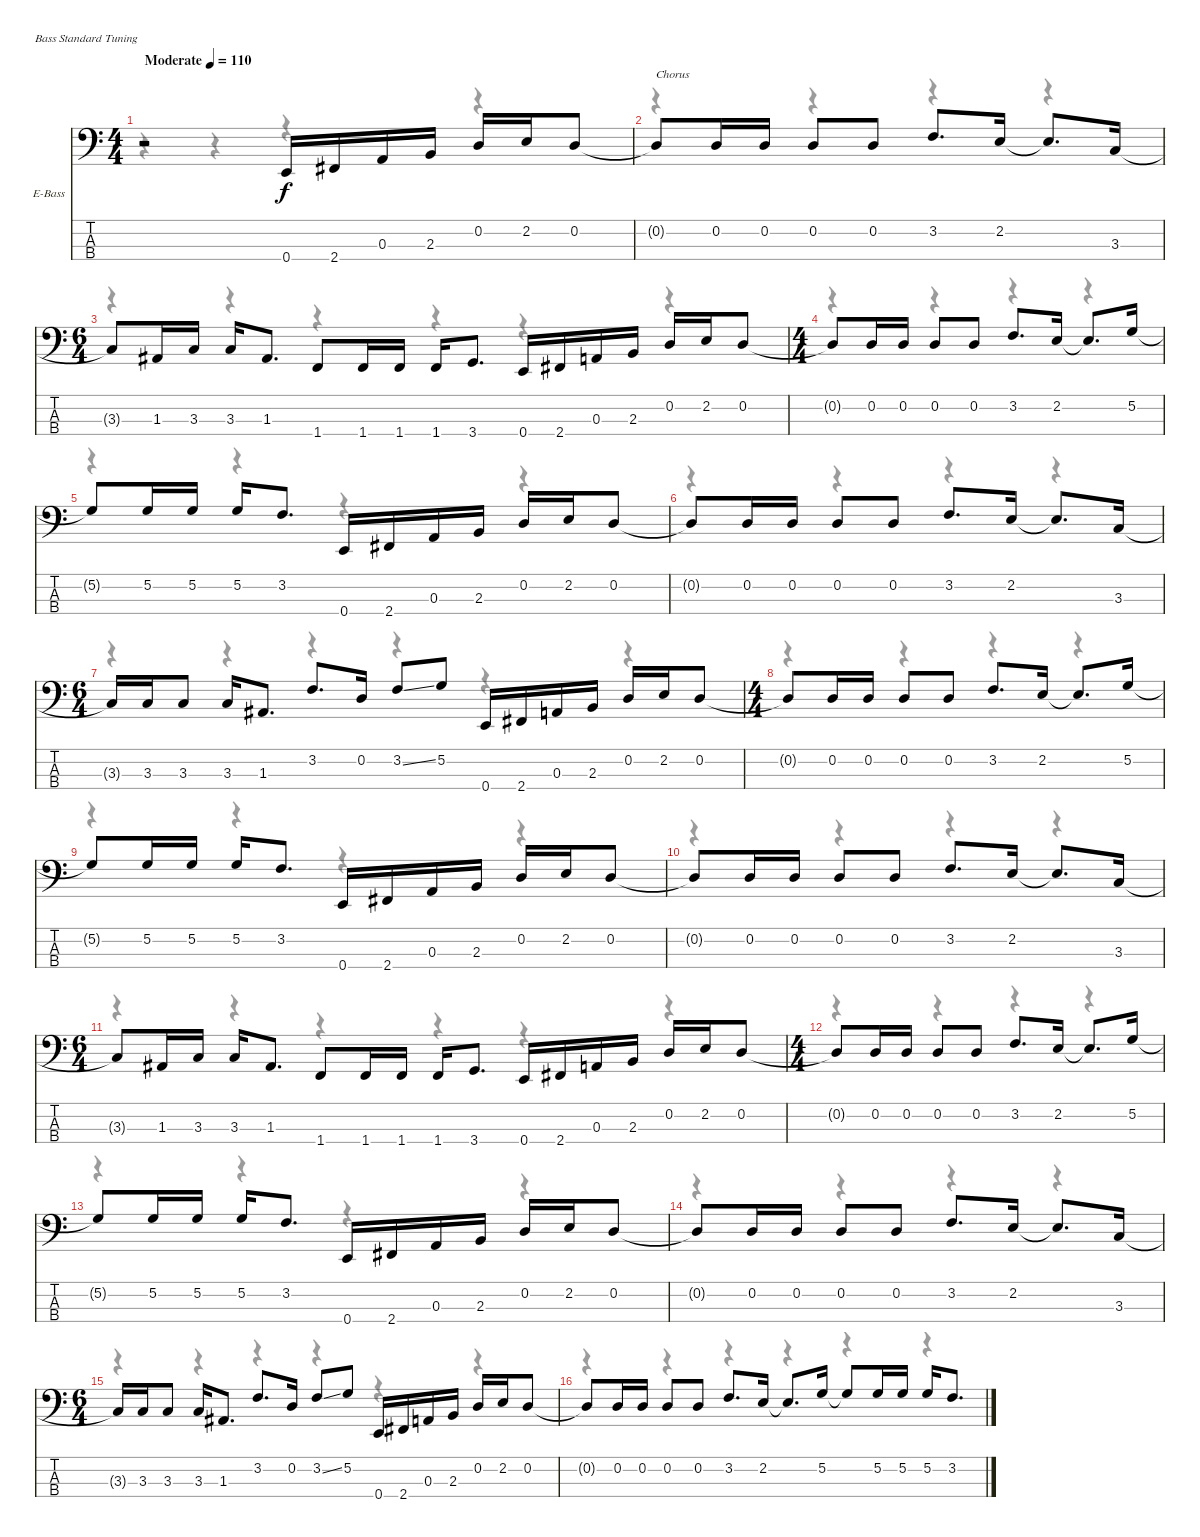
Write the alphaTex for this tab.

\bracketExtendMode nobrackets
\firstSystemTrackNameOrientation horizontal
\otherSystemsTrackNameOrientation horizontal
\track ("Bass" "E-Bass") {instrument electricbassfinger}
\staff {score tabs}
\tuning (G2 D2 A1 E1)
\voice
\ts (4 4)
\beaming (8 2 2 2 2)
\tempo (110 "Moderate")
\clef f4
\ks c
r.2{dy f instrument electricbassfinger} 0.4.16 2.4.16 0.3.16 2.3.16 0.2.16 2.2.16 0.2.8 |
0.2{t}.8{txt "Chorus"} 0.2.16 0.2.16 0.2.8 0.2.8 3.2.8{d} 2.2.16 2.2{t}.8{d} 3.3.16 |
\ts (6 4)
\beaming (8 2 2 2 2 2 2)
3.3{t}.8 1.3.16 3.3.16 3.3.16 1.3.8{d} 1.4.8 1.4.16 1.4.16 1.4.16 3.4.8{d} 0.4.16 2.4.16 0.3.16 2.3.16 0.2.16 2.2.16 0.2.8 |
\ts (4 4)
\beaming (8 2 2 2 2)
0.2{t}.8 0.2.16 0.2.16 0.2.8 0.2.8 3.2.8{d} 2.2.16 2.2{t}.8{d} 5.2.16 |
5.2{t}.8 5.2.16 5.2.16 5.2.16 3.2.8{d} 0.4.16 2.4.16 0.3.16 2.3.16 0.2.16 2.2.16 0.2.8 |
0.2{t}.8 0.2.16 0.2.16 0.2.8 0.2.8 3.2.8{d} 2.2.16 2.2{t}.8{d} 3.3.16 |
\ts (6 4)
\beaming (8 2 2 2 2 2 2)
3.3{t}.16 3.3.16 3.3.8 3.3.16 1.3.8{d} 3.2.8{d} 0.2.16 3.2{ss}.8 5.2.8 0.4.16 2.4.16 0.3.16 2.3.16 0.2.16 2.2.16 0.2.8 |
\ts (4 4)
\beaming (8 2 2 2 2)
0.2{t}.8 0.2.16 0.2.16 0.2.8 0.2.8 3.2.8{d} 2.2.16 2.2{t}.8{d} 5.2.16 |
5.2{t}.8 5.2.16 5.2.16 5.2.16 3.2.8{d} 0.4.16 2.4.16 0.3.16 2.3.16 0.2.16 2.2.16 0.2.8 |
0.2{t}.8 0.2.16 0.2.16 0.2.8 0.2.8 3.2.8{d} 2.2.16 2.2{t}.8{d} 3.3.16 |
\ts (6 4)
\beaming (8 2 2 2 2 2 2)
3.3{t}.8 1.3.16 3.3.16 3.3.16 1.3.8{d} 1.4.8 1.4.16 1.4.16 1.4.16 3.4.8{d} 0.4.16 2.4.16 0.3.16 2.3.16 0.2.16 2.2.16 0.2.8 |
\ts (4 4)
\beaming (8 2 2 2 2)
0.2{t}.8 0.2.16 0.2.16 0.2.8 0.2.8 3.2.8{d} 2.2.16 2.2{t}.8{d} 5.2.16 |
5.2{t}.8 5.2.16 5.2.16 5.2.16 3.2.8{d} 0.4.16 2.4.16 0.3.16 2.3.16 0.2.16 2.2.16 0.2.8 |
0.2{t}.8 0.2.16 0.2.16 0.2.8 0.2.8 3.2.8{d} 2.2.16 2.2{t}.8{d} 3.3.16 |
\ts (6 4)
\beaming (8 2 2 2 2 2 2)
3.3{t}.16 3.3.16 3.3.8 3.3.16 1.3.8{d} 3.2.8{d} 0.2.16 3.2{ss}.8 5.2.8 0.4.16 2.4.16 0.3.16 2.3.16 0.2.16 2.2.16 0.2.8 |
0.2{t}.8 0.2.16 0.2.16 0.2.8 0.2.8 3.2.8{d} 2.2.16 2.2{t}.8{d} 5.2.16 5.2{t}.8 5.2.16 5.2.16 5.2.16 3.2.8{d}
\voice
\clef f4
\ottava regular
\simile none
\ks c
r.4{dy mf} r.4 r.4 r.4 |
r.4 r.4 r.4 r.4 |
r.4 r.4 r.4 r.4 r.4 r.4 |
r.4 r.4 r.4 r.4 |
r.4 r.4 r.4 r.4 |
r.4 r.4 r.4 r.4 |
r.4 r.4 r.4 r.4 r.4 r.4 |
r.4 r.4 r.4 r.4 |
r.4 r.4 r.4 r.4 |
r.4 r.4 r.4 r.4 |
r.4 r.4 r.4 r.4 r.4 r.4 |
r.4 r.4 r.4 r.4 |
r.4 r.4 r.4 r.4 |
r.4 r.4 r.4 r.4 |
r.4 r.4 r.4 r.4 r.4 r.4 |
r.4 r.4 r.4 r.4 r.4 r.4
